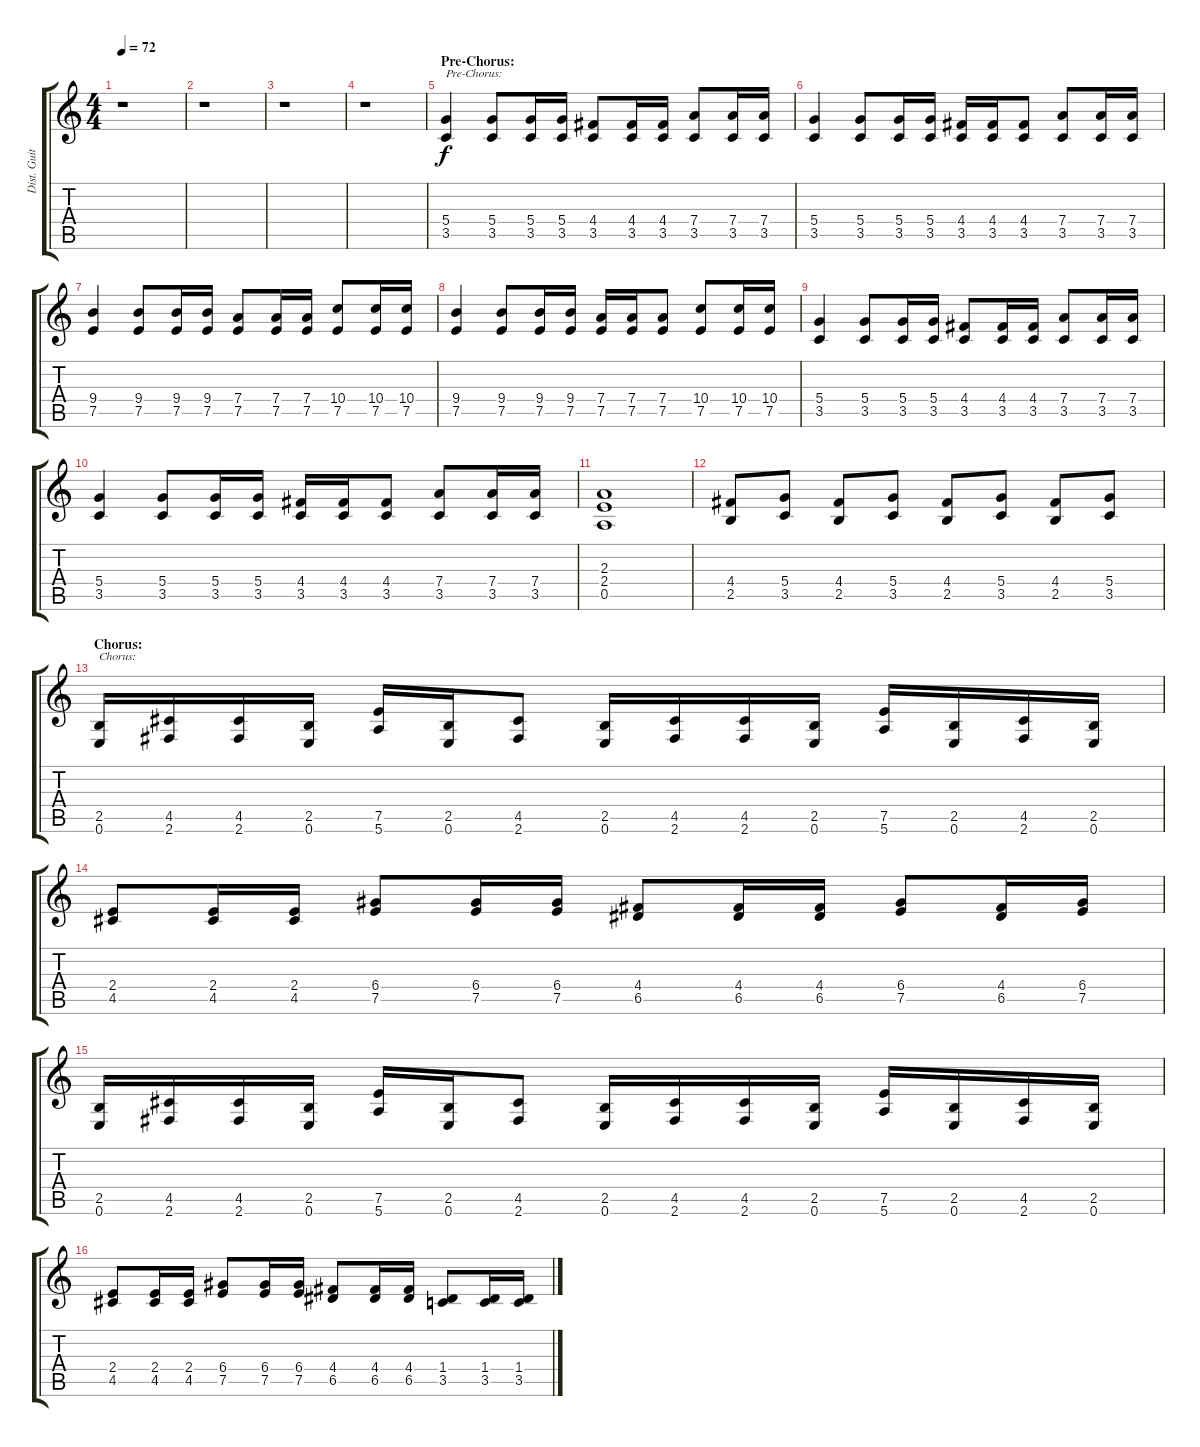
\track ("Dist. Guitar 2" "Dist. Guit") {instrument overdrivenguitar}
\staff {score tabs}
\tuning (E4 B3 G3 D3 A2 E2) {hide}
\ts (4 4)
\tempo 72
\clef g2
\ks c
r.1{dy f} |
r.1 |
r.1 |
r.1 |
\section ("" "Pre-Chorus:")
(5.4 3.5).4{txt "Pre-Chorus:"} (5.4 3.5).8 (5.4 3.5).16 (5.4 3.5).16 (4.4 3.5).8 (4.4 3.5).16 (4.4 3.5).16 (7.4 3.5).8 (7.4 3.5).16 (7.4 3.5).16 |
(5.4 3.5).4 (5.4 3.5).8 (5.4 3.5).16 (5.4 3.5).16 (4.4 3.5).16 (4.4 3.5).16 (4.4 3.5).8 (7.4 3.5).8 (7.4 3.5).16 (7.4 3.5).16 |
(9.4 7.5).4 (9.4 7.5).8 (9.4 7.5).16 (9.4 7.5).16 (7.4 7.5).8 (7.4 7.5).16 (7.4 7.5).16 (10.4 7.5).8 (10.4 7.5).16 (10.4 7.5).16 |
(9.4 7.5).4 (9.4 7.5).8 (9.4 7.5).16 (9.4 7.5).16 (7.4 7.5).16 (7.4 7.5).16 (7.4 7.5).8 (10.4 7.5).8 (10.4 7.5).16 (10.4 7.5).16 |
(5.4 3.5).4 (5.4 3.5).8 (5.4 3.5).16 (5.4 3.5).16 (4.4 3.5).8 (4.4 3.5).16 (4.4 3.5).16 (7.4 3.5).8 (7.4 3.5).16 (7.4 3.5).16 |
(5.4 3.5).4 (5.4 3.5).8 (5.4 3.5).16 (5.4 3.5).16 (4.4 3.5).16 (4.4 3.5).16 (4.4 3.5).8 (7.4 3.5).8 (7.4 3.5).16 (7.4 3.5).16 |
(2.3 2.4 0.5).1 |
(4.4 2.5).8 (5.4 3.5).8 (4.4 2.5).8 (5.4 3.5).8 (4.4 2.5).8 (5.4 3.5).8 (4.4 2.5).8 (5.4 3.5).8 |
\section ("" "Chorus:")
(2.5 0.6).16{txt "Chorus:"} (4.5 2.6).16 (4.5 2.6).16 (2.5 0.6).16 (7.5 5.6).16 (2.5 0.6).16 (4.5 2.6).8 (2.5 0.6).16 (4.5 2.6).16 (4.5 2.6).16 (2.5 0.6).16 (7.5 5.6).16 (2.5 0.6).16 (4.5 2.6).16 (2.5 0.6).16 |
(2.4 4.5).8 (2.4 4.5).16 (2.4 4.5).16 (6.4 7.5).8 (6.4 7.5).16 (6.4 7.5).16 (4.4 6.5).8 (4.4 6.5).16 (4.4 6.5).16 (6.4 7.5).8 (4.4 6.5).16 (6.4 7.5).16 |
(2.5 0.6).16 (4.5 2.6).16 (4.5 2.6).16 (2.5 0.6).16 (7.5 5.6).16 (2.5 0.6).16 (4.5 2.6).8 (2.5 0.6).16 (4.5 2.6).16 (4.5 2.6).16 (2.5 0.6).16 (7.5 5.6).16 (2.5 0.6).16 (4.5 2.6).16 (2.5 0.6).16 |
(2.4 4.5).8 (2.4 4.5).16 (2.4 4.5).16 (6.4 7.5).8 (6.4 7.5).16 (6.4 7.5).16 (4.4 6.5).8 (4.4 6.5).16 (4.4 6.5).16 (1.4 3.5).8 (1.4 3.5).16 (1.4 3.5).16
